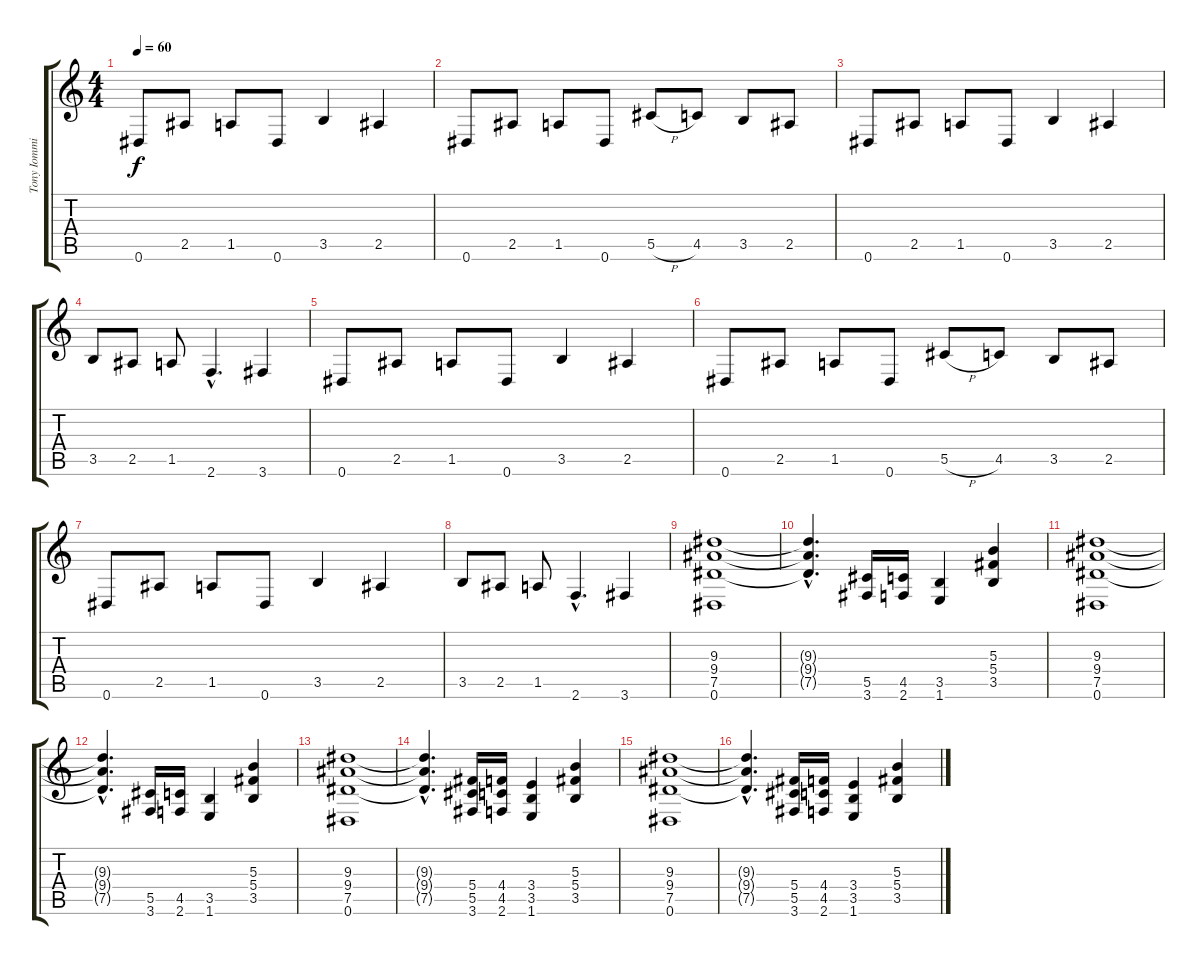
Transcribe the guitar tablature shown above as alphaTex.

\track ("Tony Iommi" "Tony Iommi") {instrument distortionguitar}
\staff {score tabs}
\tuning (Eb4 Bb3 Gb3 Db3 Ab2 Eb2) {hide}
\ts (4 4)
\tempo 60
\clef g2
\ks c
0.6.8{dy f instrument distortionguitar} 2.5.8 1.5.8 0.6.8 3.5.4 2.5.4 |
0.6.8 2.5.8 1.5.8 0.6.8 5.5{h}.8 4.5.8 3.5.8 2.5.8 |
0.6.8 2.5.8 1.5.8 0.6.8 3.5.4 2.5.4 |
3.5.8 2.5.8 1.5.8 2.6{hac}.4{d} 3.6.4 |
0.6.8 2.5.8 1.5.8 0.6.8 3.5.4 2.5.4 |
0.6.8 2.5.8 1.5.8 0.6.8 5.5{h}.8 4.5.8 3.5.8 2.5.8 |
0.6.8 2.5.8 1.5.8 0.6.8 3.5.4 2.5.4 |
3.5.8 2.5.8 1.5.8 2.6{hac}.4{d} 3.6.4 |
(9.3 9.4 7.5 0.6).1 |
(9.3{hac t} 9.4{hac t} 7.5{hac t}).4{d} (5.5 3.6).16 (4.5 2.6).16 (3.5 1.6).4 (5.3 5.4 3.5).4 |
(9.3 9.4 7.5 0.6).1 |
(9.3{hac t} 9.4{hac t} 7.5{hac t}).4{d} (5.5 3.6).16 (4.5 2.6).16 (3.5 1.6).4 (5.3 5.4 3.5).4 |
(9.3 9.4 7.5 0.6).1 |
(9.3{hac t} 9.4{hac t} 7.5{hac t}).4{d} (5.4 5.5 3.6).16 (4.4 4.5 2.6).16 (3.4 3.5 1.6).4 (5.3 5.4 3.5).4 |
(9.3 9.4 7.5 0.6).1 |
(9.3{hac t} 9.4{hac t} 7.5{hac t}).4{d} (5.4 5.5 3.6).16 (4.4 4.5 2.6).16 (3.4 3.5 1.6).4 (5.3 5.4 3.5).4
